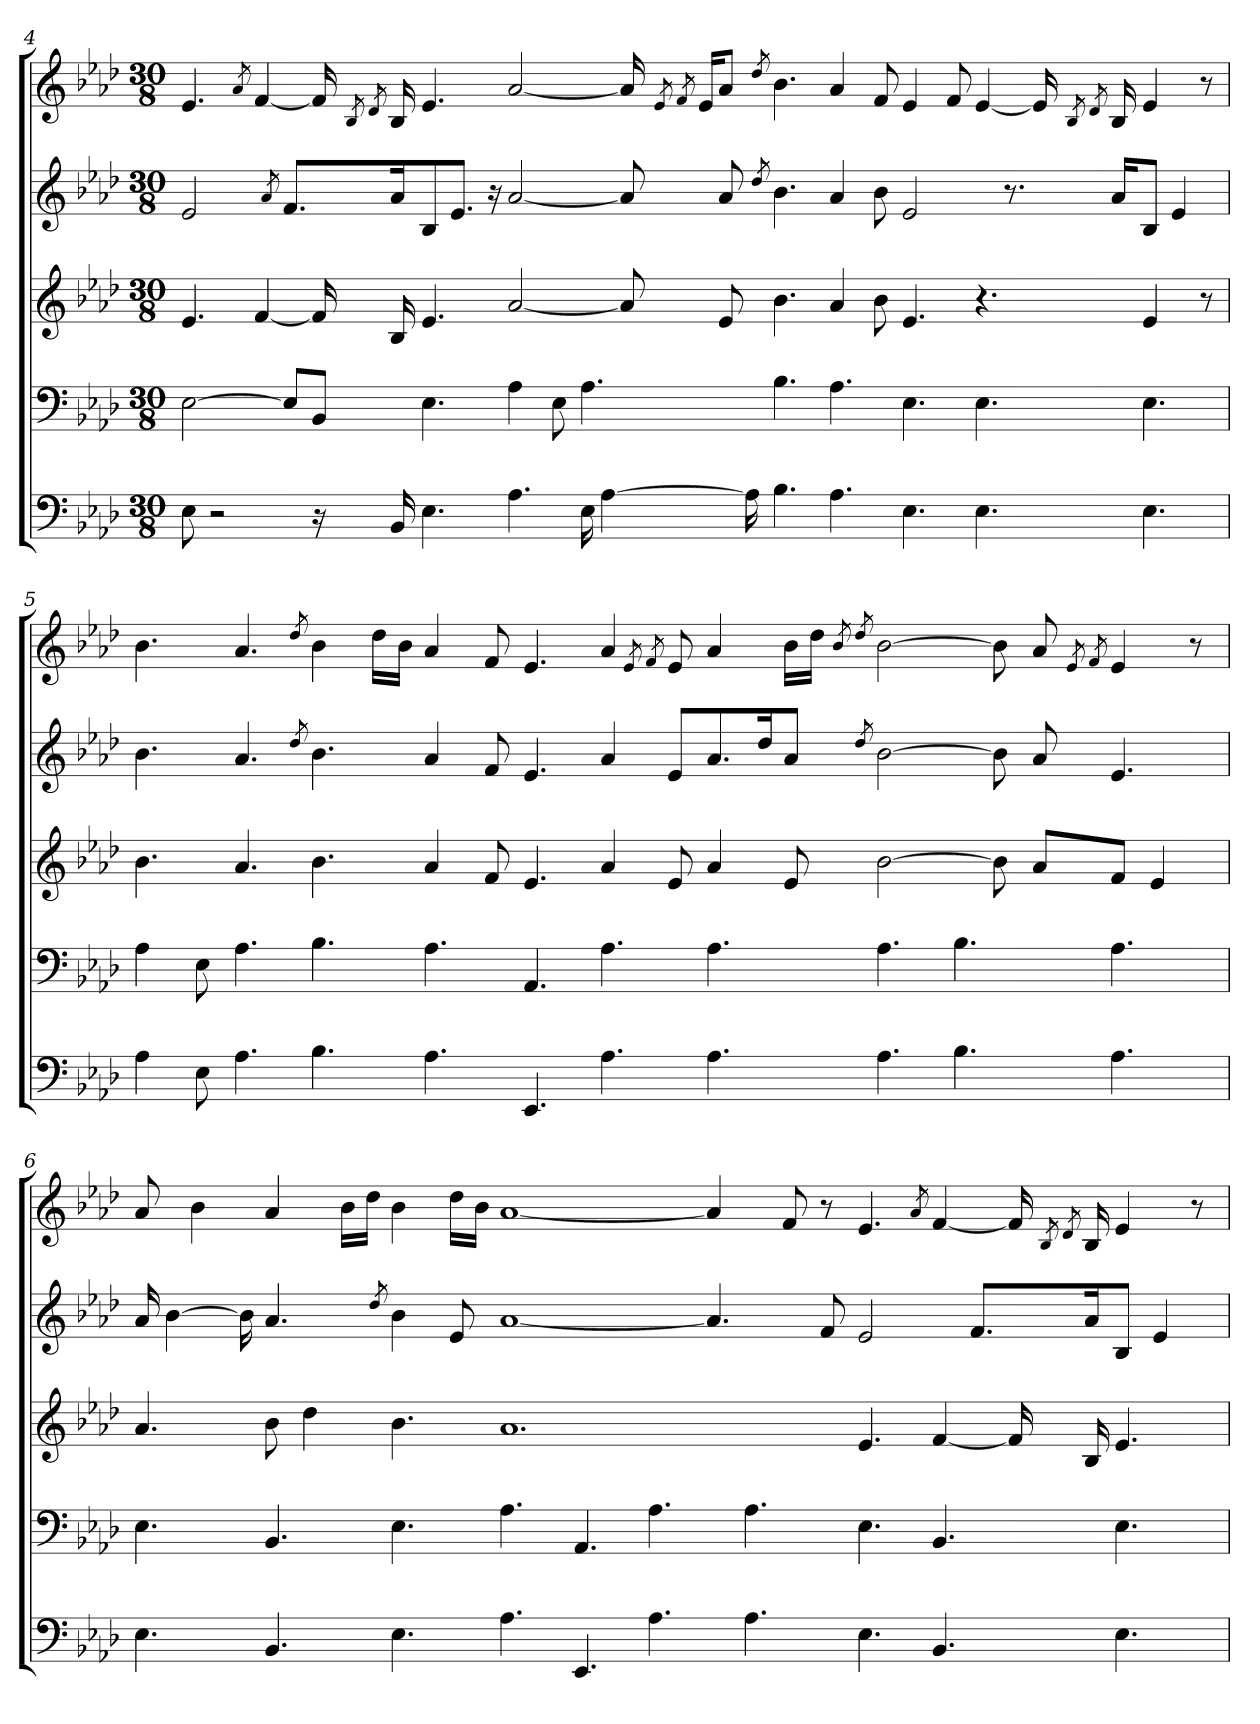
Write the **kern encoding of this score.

**kern	**kern	**kern	**kern	**kern
*part5	*part4	*part3	*part2	*part1
*staff5	*staff4	*staff3	*staff2	*staff1
*clefF4	*clefF4	*clefG2	*clefG2	*clefG2
*k[b-e-a-d-]	*k[b-e-a-d-]	*k[b-e-a-d-]	*k[b-e-a-d-]	*k[b-e-a-d-]
*M30/8	*M30/8	*M30/8	*M30/8	*M30/8
=4	=4	=4	=4	=4
8E-	[2E-	4.e-	2e-	4.e-
2r	.	.	.	.
.	.	.	.	8qa-
.	.	[4f	.	[4f
.	.	.	8qa-	.
.	8E-/L]	.	8.f/L	.
16r	8BB-/J	16f]	.	16f]
.	.	.	.	8qB-
.	.	.	.	8qd-
16BB-	.	16B-	16a-/K	16B-
4.E-	4.E-	4.e-	8B-/	4.e-
.	.	.	8.e-/J	.
.	.	.	16r	.
4.A-	4A-	[2a-	[2a-	[2a-
.	8E-	.	.	.
16E-	4.A-	.	.	.
[4A-	.	.	.	.
.	.	8a-]	8a-]	16a-]
.	.	.	.	8qe-
.	.	.	.	8qf
.	.	.	.	16e-/KL
.	.	8e-	8a-	8a-/J
16A-]	.	.	.	.
.	.	.	8qdd-	8qdd-
4.B-	4.B-	4.b-	4.b-	4.b-
4.A-	4.A-	4a-	4a-	4a-
.	.	8b-	8b-	8f
4.E-	4.E-	4.e-	2e-	4e-
.	.	.	.	8f
4.E-	4.E-	4.r	.	[4e-
.	.	.	8.r	.
.	.	.	.	16e-]
.	.	.	.	8qB-
.	.	.	.	8qd-
.	.	.	16a-/KL	16B-
4.E-	4.E-	4e-	8B-/J	4e-
.	.	.	4e-	.
.	.	8r	.	8r
=5	=5	=5	=5	=5
4A-	4A-	4.b-	4.b-	4.b-
8E-	8E-	.	.	.
4.A-	4.A-	4.a-	4.a-	4.a-
.	.	.	8qdd-	8qdd-
4.B-	4.B-	4.b-	4.b-	4b-
.	.	.	.	16dd-\LL
.	.	.	.	16b-\JJ
4.A-	4.A-	4a-	4a-	4a-
.	.	8f	8f	8f
4.EE-	4.AA-	4.e-	4.e-	4.e-
4.A-	4.A-	4a-	4a-	4a-
.	.	.	.	8qe-
.	.	.	.	8qf
.	.	8e-	8e-/L	8e-
4.A-	4.A-	4a-	8.a-/	4a-
.	.	.	16dd-/K	.
.	.	8e-	8a-/J	16b-\LL
.	.	.	.	16dd-\JJ
.	.	.	.	8qb-
.	.	.	8qdd-	8qdd-
4.A-	4.A-	[2b-	[2b-	[2b-
4.B-	4.B-	.	.	.
.	.	8b-]	8b-]	8b-]
.	.	8a-/L	8a-	8a-
.	.	.	.	8qe-
.	.	.	.	8qf
4.A-	4.A-	8f/J	4.e-	4e-
.	.	4e-	.	.
.	.	.	.	8r
=6	=6	=6	=6	=6
4.E-	4.E-	4.a-	16a-	8a-
.	.	.	[4b-	.
.	.	.	.	4b-
.	.	.	16b-]	.
4.BB-	4.BB-	8b-	4.a-	4a-
.	.	4dd-	.	.
.	.	.	.	16b-\LL
.	.	.	.	16dd-\JJ
.	.	.	8qdd-	.
4.E-	4.E-	4.b-	4b-	4b-
.	.	.	8e-	16dd-\LL
.	.	.	.	16b-\JJ
4.A-	4.A-	1.a-	[1a-	[1a-
4.EE-	4.AA-	.	.	.
4.A-	4.A-	.	.	.
.	.	.	4.a-]	4a-]
4.A-	4.A-	.	.	.
.	.	.	.	8f
.	.	.	8f	8r
4.E-	4.E-	4.e-	2e-	4.e-
.	.	.	.	8qa-
4.BB-	4.BB-	[4f	.	[4f
.	.	.	8.f/L	.
.	.	16f]	.	16f]
.	.	.	.	8qB-
.	.	.	.	8qd-
.	.	16B-	16a-/K	16B-
4.E-	4.E-	4.e-	8B-/J	4e-
.	.	.	4e-	.
.	.	.	.	8r
=	=	=	=	=
*-	*-	*-	*-	*-
